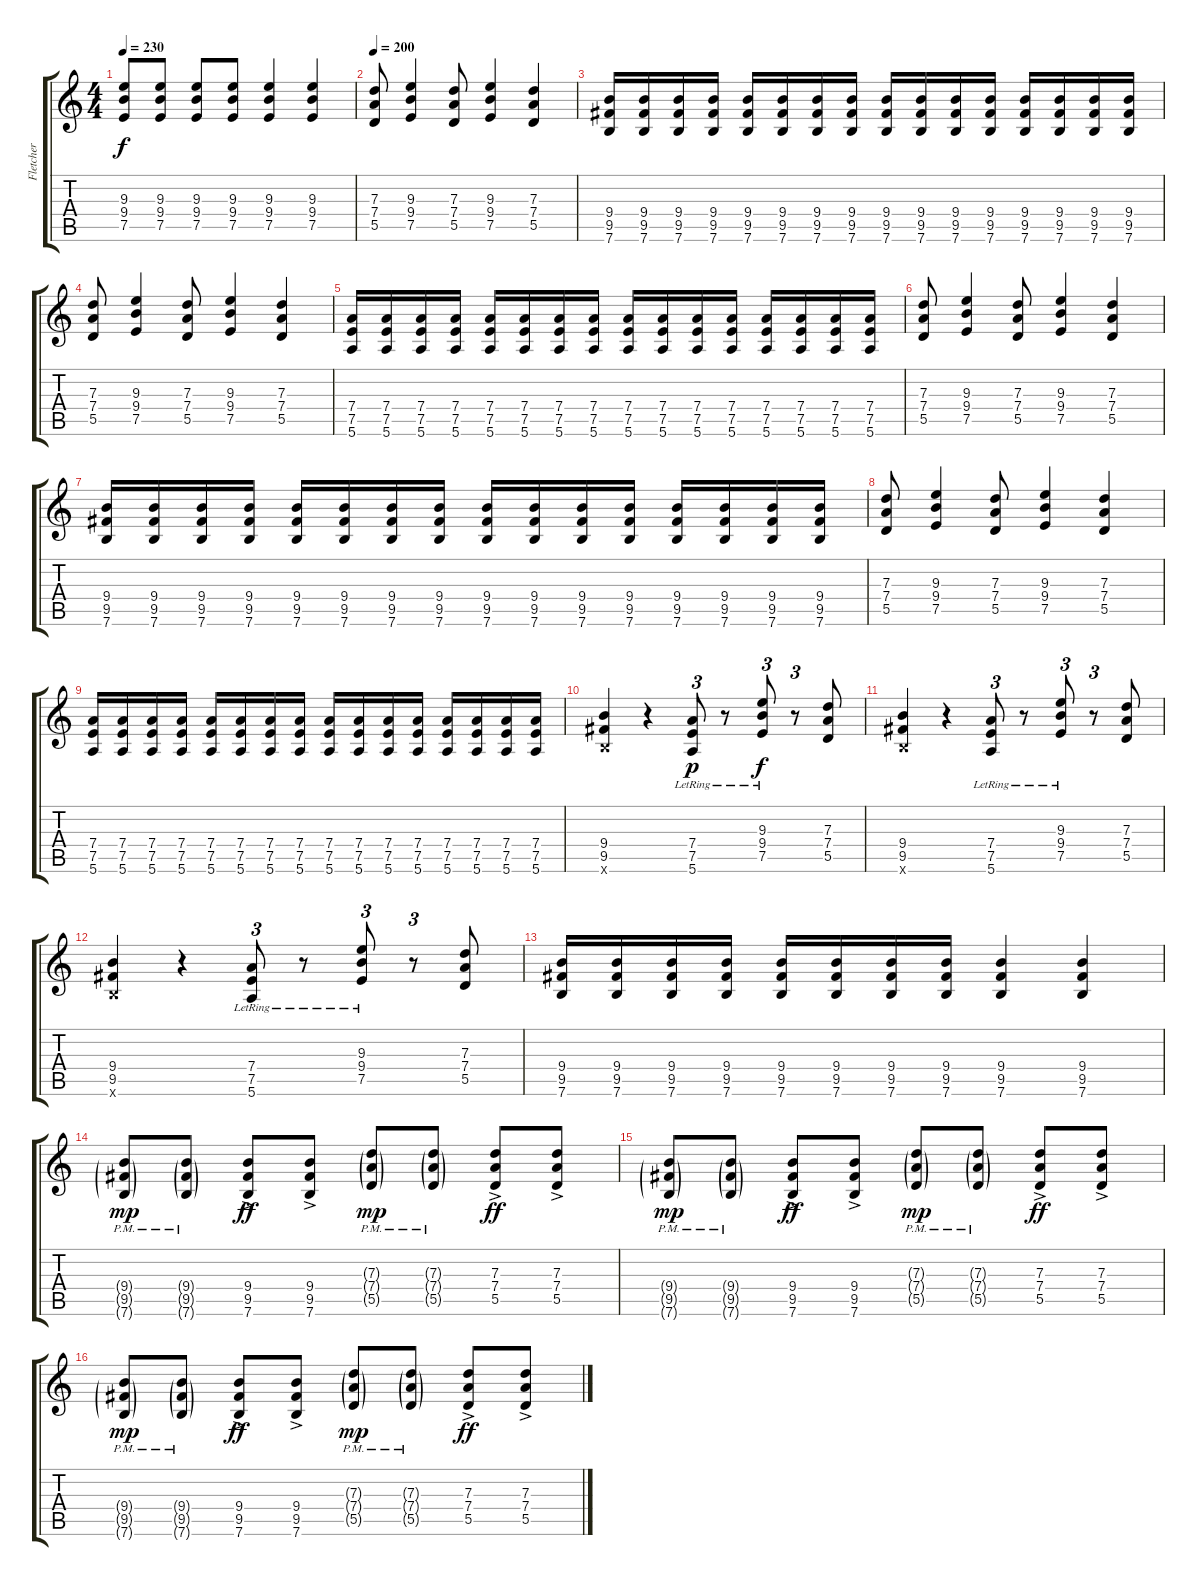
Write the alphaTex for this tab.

\track ("Fletcher" "Fletcher") {instrument distortionguitar}
\staff {score tabs}
\tuning (E4 B3 G3 D3 A2 E2) {hide}
\ts (4 4)
\tempo 230
\clef g2
\ks c
(9.3 9.4 7.5).8{dy f} (9.3 9.4 7.5).8 (9.3 9.4 7.5).8 (9.3 9.4 7.5).8 (9.3 9.4 7.5).4 (9.3 9.4 7.5).4 |
\tempo 200
(7.3 7.4 5.5).8 (9.3 9.4 7.5).4 (7.3 7.4 5.5).8 (9.3 9.4 7.5).4 (7.3 7.4 5.5).4 |
(9.4 9.5 7.6).16 (9.4 9.5 7.6).16 (9.4 9.5 7.6).16 (9.4 9.5 7.6).16 (9.4 9.5 7.6).16 (9.4 9.5 7.6).16 (9.4 9.5 7.6).16 (9.4 9.5 7.6).16 (9.4 9.5 7.6).16 (9.4 9.5 7.6).16 (9.4 9.5 7.6).16 (9.4 9.5 7.6).16 (9.4 9.5 7.6).16 (9.4 9.5 7.6).16 (9.4 9.5 7.6).16 (9.4 9.5 7.6).16 |
(7.3 7.4 5.5).8 (9.3 9.4 7.5).4 (7.3 7.4 5.5).8 (9.3 9.4 7.5).4 (7.3 7.4 5.5).4 |
(7.4 7.5 5.6).16 (7.4 7.5 5.6).16 (7.4 7.5 5.6).16 (7.4 7.5 5.6).16 (7.4 7.5 5.6).16 (7.4 7.5 5.6).16 (7.4 7.5 5.6).16 (7.4 7.5 5.6).16 (7.4 7.5 5.6).16 (7.4 7.5 5.6).16 (7.4 7.5 5.6).16 (7.4 7.5 5.6).16 (7.4 7.5 5.6).16 (7.4 7.5 5.6).16 (7.4 7.5 5.6).16 (7.4 7.5 5.6).16 |
(7.3 7.4 5.5).8 (9.3 9.4 7.5).4 (7.3 7.4 5.5).8 (9.3 9.4 7.5).4 (7.3 7.4 5.5).4 |
(9.4 9.5 7.6).16 (9.4 9.5 7.6).16 (9.4 9.5 7.6).16 (9.4 9.5 7.6).16 (9.4 9.5 7.6).16 (9.4 9.5 7.6).16 (9.4 9.5 7.6).16 (9.4 9.5 7.6).16 (9.4 9.5 7.6).16 (9.4 9.5 7.6).16 (9.4 9.5 7.6).16 (9.4 9.5 7.6).16 (9.4 9.5 7.6).16 (9.4 9.5 7.6).16 (9.4 9.5 7.6).16 (9.4 9.5 7.6).16 |
(7.3 7.4 5.5).8 (9.3 9.4 7.5).4 (7.3 7.4 5.5).8 (9.3 9.4 7.5).4 (7.3 7.4 5.5).4 |
(7.4 7.5 5.6).16 (7.4 7.5 5.6).16 (7.4 7.5 5.6).16 (7.4 7.5 5.6).16 (7.4 7.5 5.6).16 (7.4 7.5 5.6).16 (7.4 7.5 5.6).16 (7.4 7.5 5.6).16 (7.4 7.5 5.6).16 (7.4 7.5 5.6).16 (7.4 7.5 5.6).16 (7.4 7.5 5.6).16 (7.4 7.5 5.6).16 (7.4 7.5 5.6).16 (7.4 7.5 5.6).16 (7.4 7.5 5.6).16 |
(9.4 9.5 7.6{x}).4 r.4 (7.4{lr} 7.5{lr} 5.6{lr}).8{tu (3 2) dy p} r.8 (9.3{lr} 9.4{lr} 7.5{lr}).8{tu (3 2) dy f} r.8{tu (3 2)} (7.3 7.4 5.5).8 |
(9.4 9.5 7.6{x}).4 r.4 (7.4{lr} 7.5{lr} 5.6{lr}).8{tu (3 2)} r.8 (9.3{lr} 9.4{lr} 7.5{lr}).8{tu (3 2)} r.8{tu (3 2)} (7.3 7.4 5.5).8 |
(9.4 9.5 7.6{x}).4 r.4 (7.4{lr} 7.5{lr} 5.6{lr}).8{tu (3 2)} r.8 (9.3{lr} 9.4{lr} 7.5{lr}).8{tu (3 2)} r.8{tu (3 2)} (7.3 7.4 5.5).8 |
(9.4 9.5 7.6).16 (9.4 9.5 7.6).16 (9.4 9.5 7.6).16 (9.4 9.5 7.6).16 (9.4 9.5 7.6).16 (9.4 9.5 7.6).16 (9.4 9.5 7.6).16 (9.4 9.5 7.6).16 (9.4 9.5 7.6).4 (9.4 9.5 7.6).4 |
(9.4{g pm} 9.5{g pm} 7.6{g pm}).8{dy mp} (9.4{g pm} 9.5{g pm} 7.6{g pm}).8 (9.4{ac} 9.5{ac} 7.6).8{dy ff} (9.4{ac} 9.5{ac} 7.6).8 (7.3{g} 7.4{g pm} 5.5{g pm}).8{dy mp} (7.3{g} 7.4{g pm} 5.5{g pm}).8 (7.3{ac} 7.4{ac} 5.5{ac}).8{dy ff} (7.3{ac} 7.4{ac} 5.5{ac}).8 |
(9.4{g pm} 9.5{g pm} 7.6{g pm}).8{dy mp} (9.4{g pm} 9.5{g pm} 7.6{g pm}).8 (9.4{ac} 9.5{ac} 7.6).8{dy ff} (9.4{ac} 9.5{ac} 7.6).8 (7.3{g} 7.4{g pm} 5.5{g pm}).8{dy mp} (7.3{g} 7.4{g pm} 5.5{g pm}).8 (7.3{ac} 7.4{ac} 5.5{ac}).8{dy ff} (7.3{ac} 7.4{ac} 5.5{ac}).8 |
(9.4{g pm} 9.5{g pm} 7.6{g pm}).8{dy mp} (9.4{g pm} 9.5{g pm} 7.6{g pm}).8 (9.4{ac} 9.5{ac} 7.6).8{dy ff} (9.4{ac} 9.5{ac} 7.6).8 (7.3{g} 7.4{g pm} 5.5{g pm}).8{dy mp} (7.3{g} 7.4{g pm} 5.5{g pm}).8 (7.3{ac} 7.4{ac} 5.5{ac}).8{dy ff} (7.3{ac} 7.4{ac} 5.5{ac}).8
